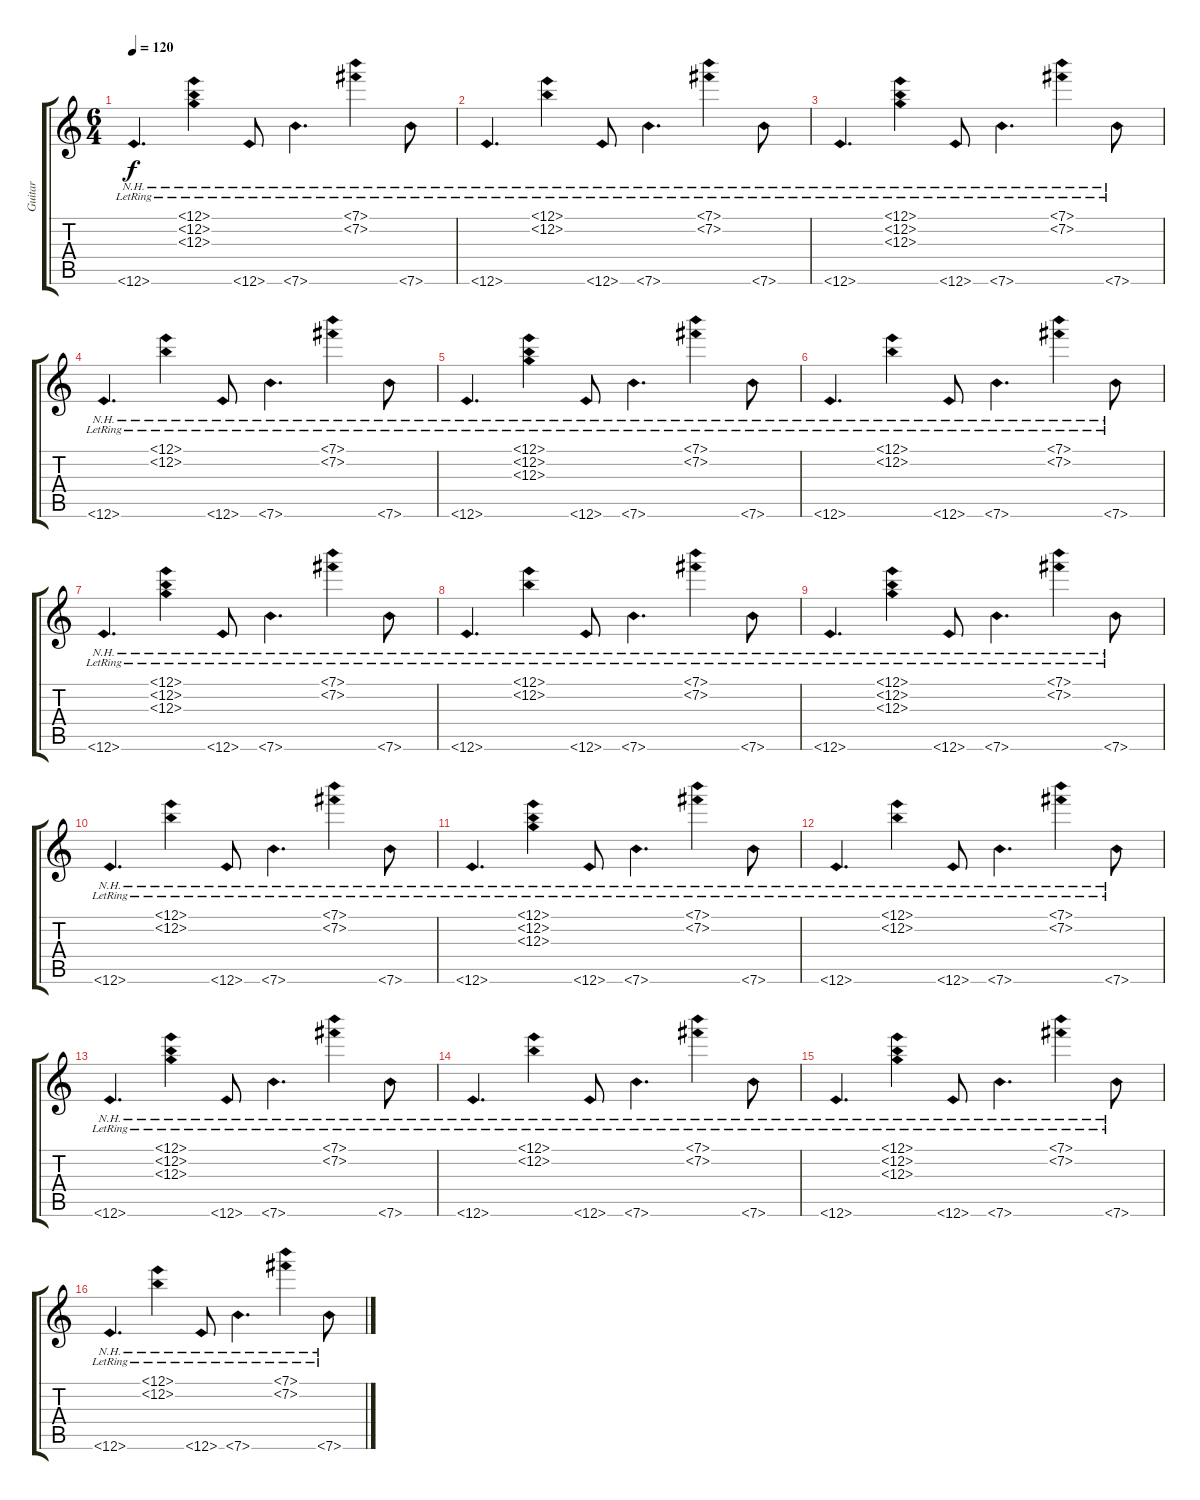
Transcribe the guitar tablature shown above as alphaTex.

\track ("Guitar" "Guitar") {instrument acousticguitarsteel}
\staff {score tabs}
\tuning (E4 B3 G3 D3 A2 E2) {hide}
\ts (6 4)
\tempo 120
\clef g2
\ks c
0.6{nh lr}.4{d dy f} (12.1{nh lr} 12.2{nh lr} 12.3{nh}).4 0.6{nh lr}.8 7.6{nh lr}.4{d} (7.1{nh lr} 7.2{nh lr}).4 7.6{nh lr}.8 |
12.6{nh lr}.4{d} (12.1{nh lr} 12.2{nh lr}).4 12.6{nh lr}.8 7.6{nh lr}.4{d} (7.1{nh lr} 7.2{nh lr}).4 7.6{nh lr}.8 |
0.6{nh lr}.4{d} (12.1{nh lr} 12.2{nh lr} 12.3{nh}).4 0.6{nh lr}.8 7.6{nh lr}.4{d} (7.1{nh lr} 7.2{nh lr}).4 7.6{nh lr}.8 |
12.6{nh lr}.4{d} (12.1{nh lr} 12.2{nh lr}).4 12.6{nh lr}.8 7.6{nh lr}.4{d} (7.1{nh lr} 7.2{nh lr}).4 7.6{nh lr}.8 |
0.6{nh lr}.4{d} (12.1{nh lr} 12.2{nh lr} 12.3{nh}).4 0.6{nh lr}.8 7.6{nh lr}.4{d} (7.1{nh lr} 7.2{nh lr}).4 7.6{nh lr}.8 |
12.6{nh lr}.4{d} (12.1{nh lr} 12.2{nh lr}).4 12.6{nh lr}.8 7.6{nh lr}.4{d} (7.1{nh lr} 7.2{nh lr}).4 7.6{nh lr}.8 |
0.6{nh lr}.4{d} (12.1{nh lr} 12.2{nh lr} 12.3{nh}).4 0.6{nh lr}.8 7.6{nh lr}.4{d} (7.1{nh lr} 7.2{nh lr}).4 7.6{nh lr}.8 |
12.6{nh lr}.4{d} (12.1{nh lr} 12.2{nh lr}).4 12.6{nh lr}.8 7.6{nh lr}.4{d} (7.1{nh lr} 7.2{nh lr}).4 7.6{nh lr}.8 |
0.6{nh lr}.4{d} (12.1{nh lr} 12.2{nh lr} 12.3{nh}).4 0.6{nh lr}.8 7.6{nh lr}.4{d} (7.1{nh lr} 7.2{nh lr}).4 7.6{nh lr}.8 |
12.6{nh lr}.4{d} (12.1{nh lr} 12.2{nh lr}).4 12.6{nh lr}.8 7.6{nh lr}.4{d} (7.1{nh lr} 7.2{nh lr}).4 7.6{nh lr}.8 |
0.6{nh lr}.4{d} (12.1{nh lr} 12.2{nh lr} 12.3{nh}).4 0.6{nh lr}.8 7.6{nh lr}.4{d} (7.1{nh lr} 7.2{nh lr}).4 7.6{nh lr}.8 |
12.6{nh lr}.4{d} (12.1{nh lr} 12.2{nh lr}).4 12.6{nh lr}.8 7.6{nh lr}.4{d} (7.1{nh lr} 7.2{nh lr}).4 7.6{nh lr}.8 |
0.6{nh lr}.4{d} (12.1{nh lr} 12.2{nh lr} 12.3{nh}).4 0.6{nh lr}.8 7.6{nh lr}.4{d} (7.1{nh lr} 7.2{nh lr}).4 7.6{nh lr}.8 |
12.6{nh lr}.4{d} (12.1{nh lr} 12.2{nh lr}).4 12.6{nh lr}.8 7.6{nh lr}.4{d} (7.1{nh lr} 7.2{nh lr}).4 7.6{nh lr}.8 |
0.6{nh lr}.4{d} (12.1{nh lr} 12.2{nh lr} 12.3{nh}).4 0.6{nh lr}.8 7.6{nh lr}.4{d} (7.1{nh lr} 7.2{nh lr}).4 7.6{nh lr}.8 |
12.6{nh lr}.4{d} (12.1{nh lr} 12.2{nh lr}).4 12.6{nh lr}.8 7.6{nh lr}.4{d} (7.1{nh lr} 7.2{nh lr}).4 7.6{nh lr}.8
